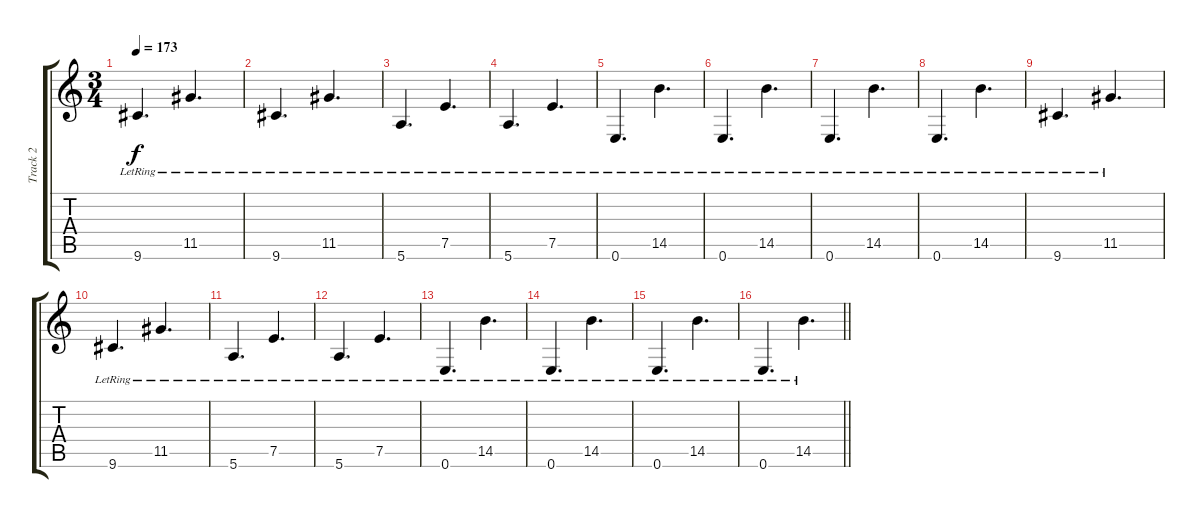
\track ("Track 2" "Track 2") {instrument electricguitarjazz}
\staff {score tabs}
\tuning (E4 B3 G3 D3 A2 E2) {hide}
\ts (3 4)
\tempo 173
\clef g2
\ks c
9.6{lr}.4{d dy f instrument electricguitarjazz} 11.5{lr}.4{d} |
9.6{lr}.4{d} 11.5{lr}.4{d} |
5.6{lr}.4{d} 7.5{lr}.4{d} |
5.6{lr}.4{d} 7.5{lr}.4{d} |
0.6{lr}.4{d} 14.5{lr}.4{d} |
0.6{lr}.4{d} 14.5{lr}.4{d} |
0.6{lr}.4{d} 14.5{lr}.4{d} |
0.6{lr}.4{d} 14.5{lr}.4{d} |
9.6{lr}.4{d instrument electricguitarjazz} 11.5{lr}.4{d} |
9.6{lr}.4{d} 11.5{lr}.4{d} |
5.6{lr}.4{d} 7.5{lr}.4{d} |
5.6{lr}.4{d} 7.5{lr}.4{d} |
0.6{lr}.4{d} 14.5{lr}.4{d} |
0.6{lr}.4{d} 14.5{lr}.4{d} |
0.6{lr}.4{d} 14.5{lr}.4{d} |
\barLineRight lightlight
0.6{lr}.4{d} 14.5{lr}.4{d}
